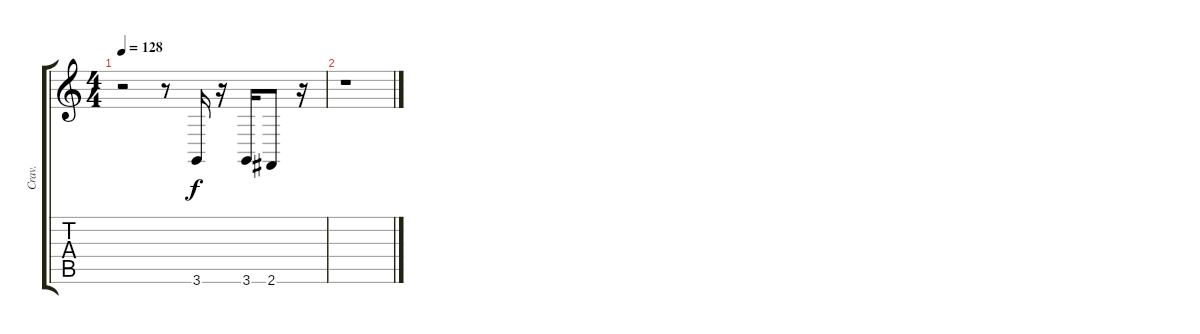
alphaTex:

\track ("Crav.                               " "Crav.     ") {instrument harpsichord}
\staff {score tabs}
\tuning (E4 B3 G3 D3 A2 E2) {hide}
\ts (4 4)
\tempo 128
\clef g2
\ks c
r.2{dy ff} r.8 3.6.16{dy f volume 10 balance 3 instrument slapbass2} r.16 3.6.16 2.6.8 r.16 |
r.1
